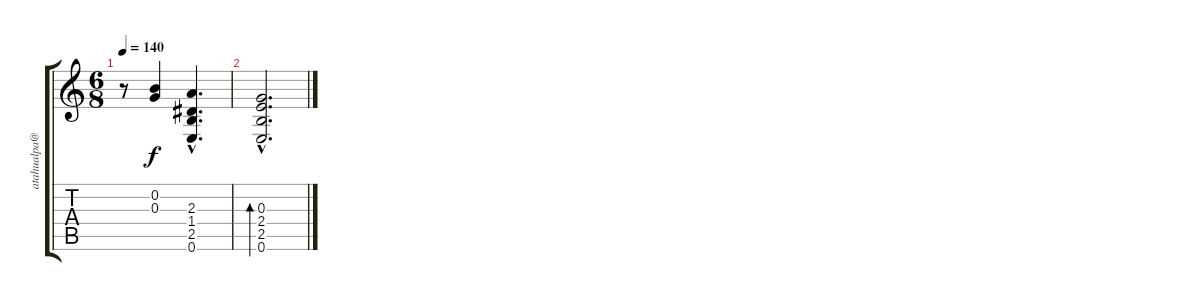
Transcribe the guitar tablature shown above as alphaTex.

\track ("" "atahualpa@") {instrument acousticguitarnylon}
\staff {score tabs}
\tuning (E4 B3 G3 D3 A2 E2) {hide}
\ts (6 8)
\tempo 140
\clef g2
\ks c
r.8{dy f} (0.2 0.3).4 (2.3{hac} 1.4{hac} 2.5{hac} 0.6{hac}).4{d} |
(0.3{hac} 2.4{hac} 2.5{hac} 0.6{hac}).2{d bd 480}
